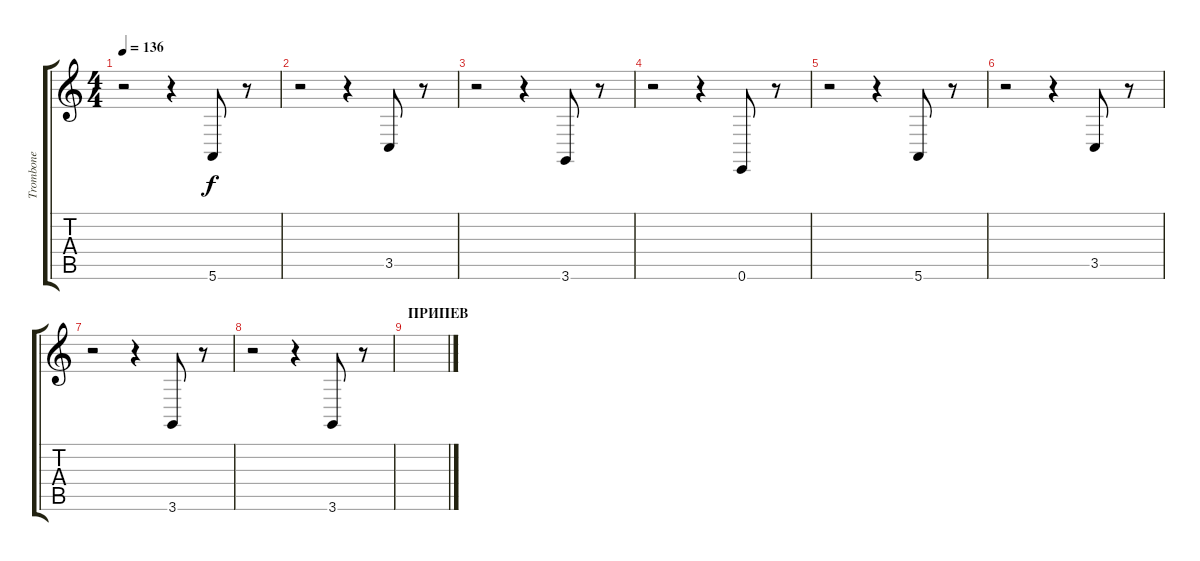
\track ("Trombone" "Trombone") {instrument trombone}
\staff {score tabs}
\tuning (E4 B3 G3 D3 A2 E2) {hide}
\ts (4 4)
\tempo 136
\clef g2
\ks c
r.2{dy f} r.4 5.6.8 r.8 |
r.2 r.4 3.5.8 r.8 |
r.2 r.4 3.6.8 r.8 |
r.2 r.4 0.6.8 r.8 |
r.2 r.4 5.6.8 r.8 |
r.2 r.4 3.5.8 r.8 |
r.2 r.4 3.6.8 r.8 |
r.2 r.4 3.6.8 r.8 |
\section ("" "ПРИПЕВ")
